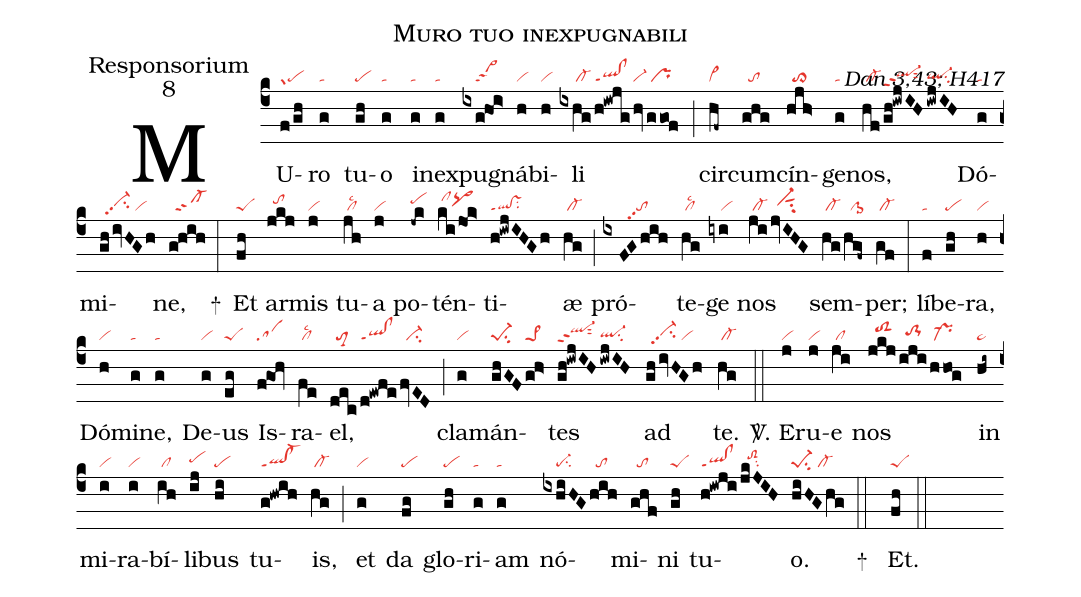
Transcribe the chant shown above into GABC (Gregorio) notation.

name:Muro tuo inexpugnabili;
office-part:Responsorium;
mode:8;
commentary:ꝟ Dan 3,43; H417;
nabc-lines:1;
%%
(c4)MU(f/gh|grpe)ro(g|ta) tu(gh|pe)o(g|ta) i(g|ta)nex(g|ta)pu(ixg!hoi>|////sa>2)gná(h|vi)bi(h|vi)li(ixhg|/////cl-|/h!iwjg|ql!clppt1|hv|vi-|ggof|/pr) (;) cir(hf~|cl~)cum(ghg|//to)cín(hjh>|//to>)ge(g|ta)nos,(hf|/cl-|/gh!iwjIH|ql-hhppt2sut2|iwjIH|ql-hgsu2) Dó(g|ta)mi(ghivHGh|//vi-hhpp2su2/vi)ne,(g!hih|//sf-) (:)
+()
Et(fh|peS) ar(jkj|//tohi)mis(j|vi) tu(jh|/cllsc2)a(j|vi) po(-jk|pehi)tén(ki/jok>|/clhjpq>hh)ti(h!iwjIHGh|ql!vsppt1su2)æ(hg|/cl-) (;)
pró(ixFGhih|////////topp2)te(hg|/cllsc2)ge(iyi|////vi) nos(ji|/cl-|jvIHG|//vi-hhsut1su2) sem(hg|/cl-|/hgf~|//cl>1)per;(gf|/cl-) (:)
lí(f|ta)be(gh|pe)ra,(h|vi) Dó(h|vi)mi(g|ta)ne,(g|ta) De(g|vi)us(eg|peS) Is(f!goh|sa)ra(fe|/cllsc2)el,(dec|//toM3|/d!ewfe|ql!clppt1|fvED|//ci-) (;) cla(g|vi)mán(ghGF|pe-1su2|gh>|pe>1)tes(gh!iwjIH|ql-hippt2sut2|iwjIH|ql-hgsu2) ad(ghivHGh|//vi-hhpp2su2/vi) te.(hg|/cl-) (::)
<sp>V/</sp>.
E(j|vi)ru(j|vi)e(ji|/cl) nos(jkj|//toS2hi|/iji|//to-1hh|/hhog|/pr-) in(hi~|pe~) mi(i|vi)ra(i|vi)bí(ih|/cl)li(ij|pehh)bus(hi|pe) tu(g!hwih|ql!cl-ppt1)is,(hg|/cl-) (;)
et(g|vi) da(fg|pe) glo(gh|pe)ri(g|ta)am(g|ta) nó(ixhiHG|////pe-su2|hih|//to)mi(ghf|//to)ni(gh|peS) tu(h!iwji|ql!clppt1|/jkJIH|//toS2hisu2)o.(hiHGhg|pe-1su2/cl-) (::)

+() Et.(fh|peS) (::)
